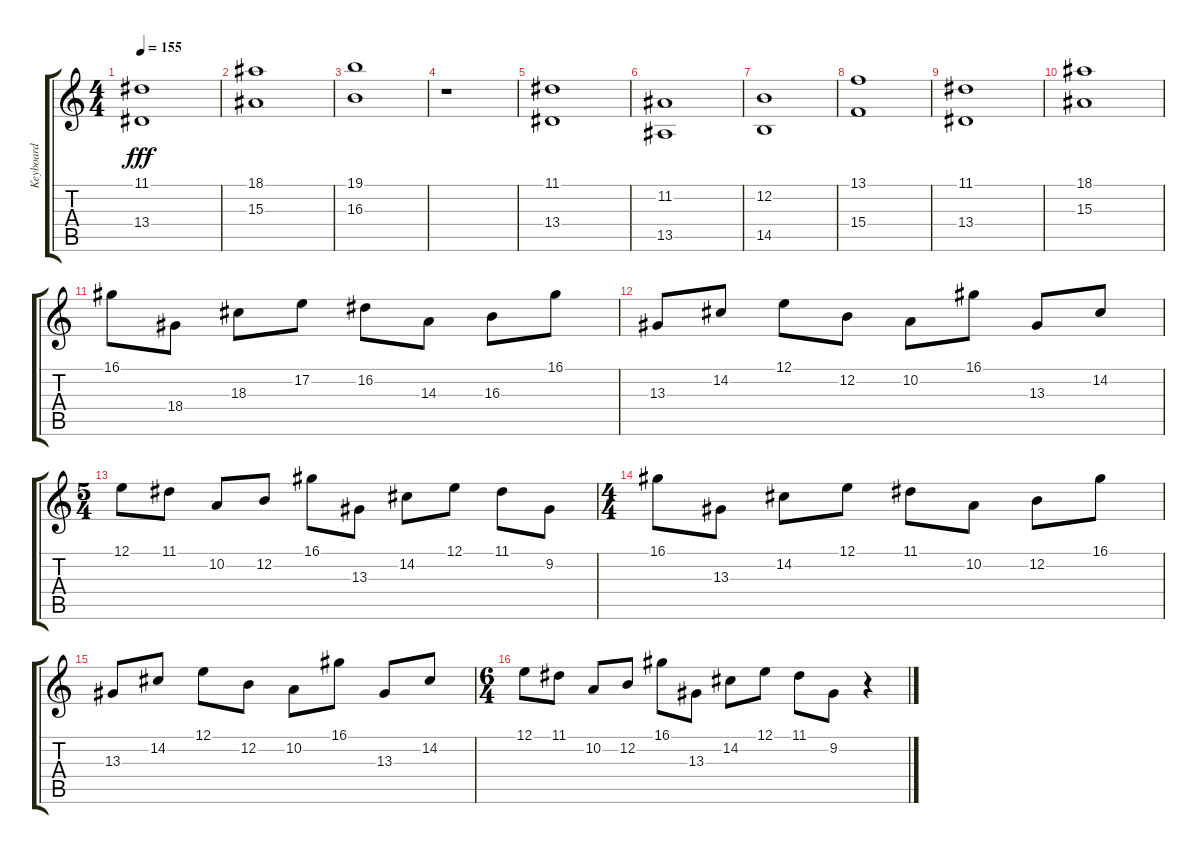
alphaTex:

\track ("Keyboard" "Keyboard") {instrument stringensemble1}
\staff {score tabs}
\tuning (E4 B3 G3 D3 A2 E2) {hide}
\ts (4 4)
\tempo 155
\clef g2
\ks c
(11.1 13.4).1{dy fff} |
(18.1 15.3).1 |
(19.1 16.3).1{volume 10} |
r.1 |
(11.1 13.4).1{volume 10} |
(11.2 13.5).1 |
(12.2 14.5).1 |
(13.1 15.4).1 |
(11.1 13.4).1 |
(18.1 15.3).1 |
16.1.8{volume 13 instrument acousticgrandpiano} 18.4.8 18.3.8 17.2.8 16.2.8 14.3.8 16.3.8 16.1.8 |
13.3.8 14.2.8 12.1.8 12.2.8 10.2.8 16.1.8 13.3.8 14.2.8 |
\ts (5 4)
12.1.8 11.1.8 10.2.8 12.2.8 16.1.8 13.3.8 14.2.8 12.1.8 11.1.8 9.2.8 |
\ts (4 4)
16.1.8 13.3.8 14.2.8 12.1.8 11.1.8 10.2.8 12.2.8 16.1.8 |
13.3.8 14.2.8 12.1.8 12.2.8 10.2.8 16.1.8 13.3.8 14.2.8 |
\ts (6 4)
12.1.8 11.1.8 10.2.8 12.2.8 16.1.8 13.3.8 14.2.8 12.1.8 11.1.8 9.2.8 r.4
